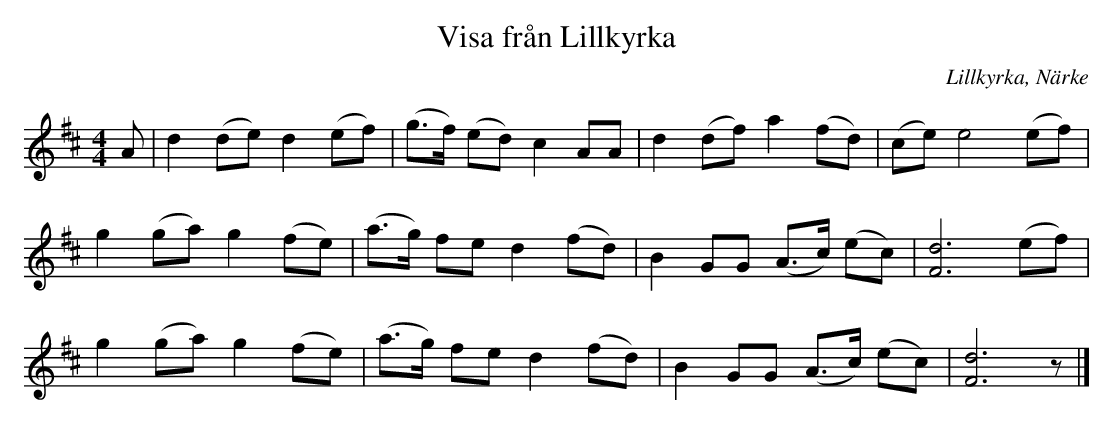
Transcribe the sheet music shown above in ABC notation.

X:1
T:Visa från Lillkyrka
O:Lillkyrka, Närke
L:1/8
M:4/4
K:D
V:1
A | d2 (de) d2 (ef) | (g>f) (ed) c2 AA | d2 (df) a2 (fd) | (ce) e4 (ef) |
g2 (ga) g2 (fe) | (a>g) fe d2 (fd) | B2 GG (A>c) (ec) | [Fd]6 (ef) |
g2 (ga) g2 (fe) | (a>g) fe d2 (fd) | B2 GG (A>c) (ec) | [Fd]6 z |]
